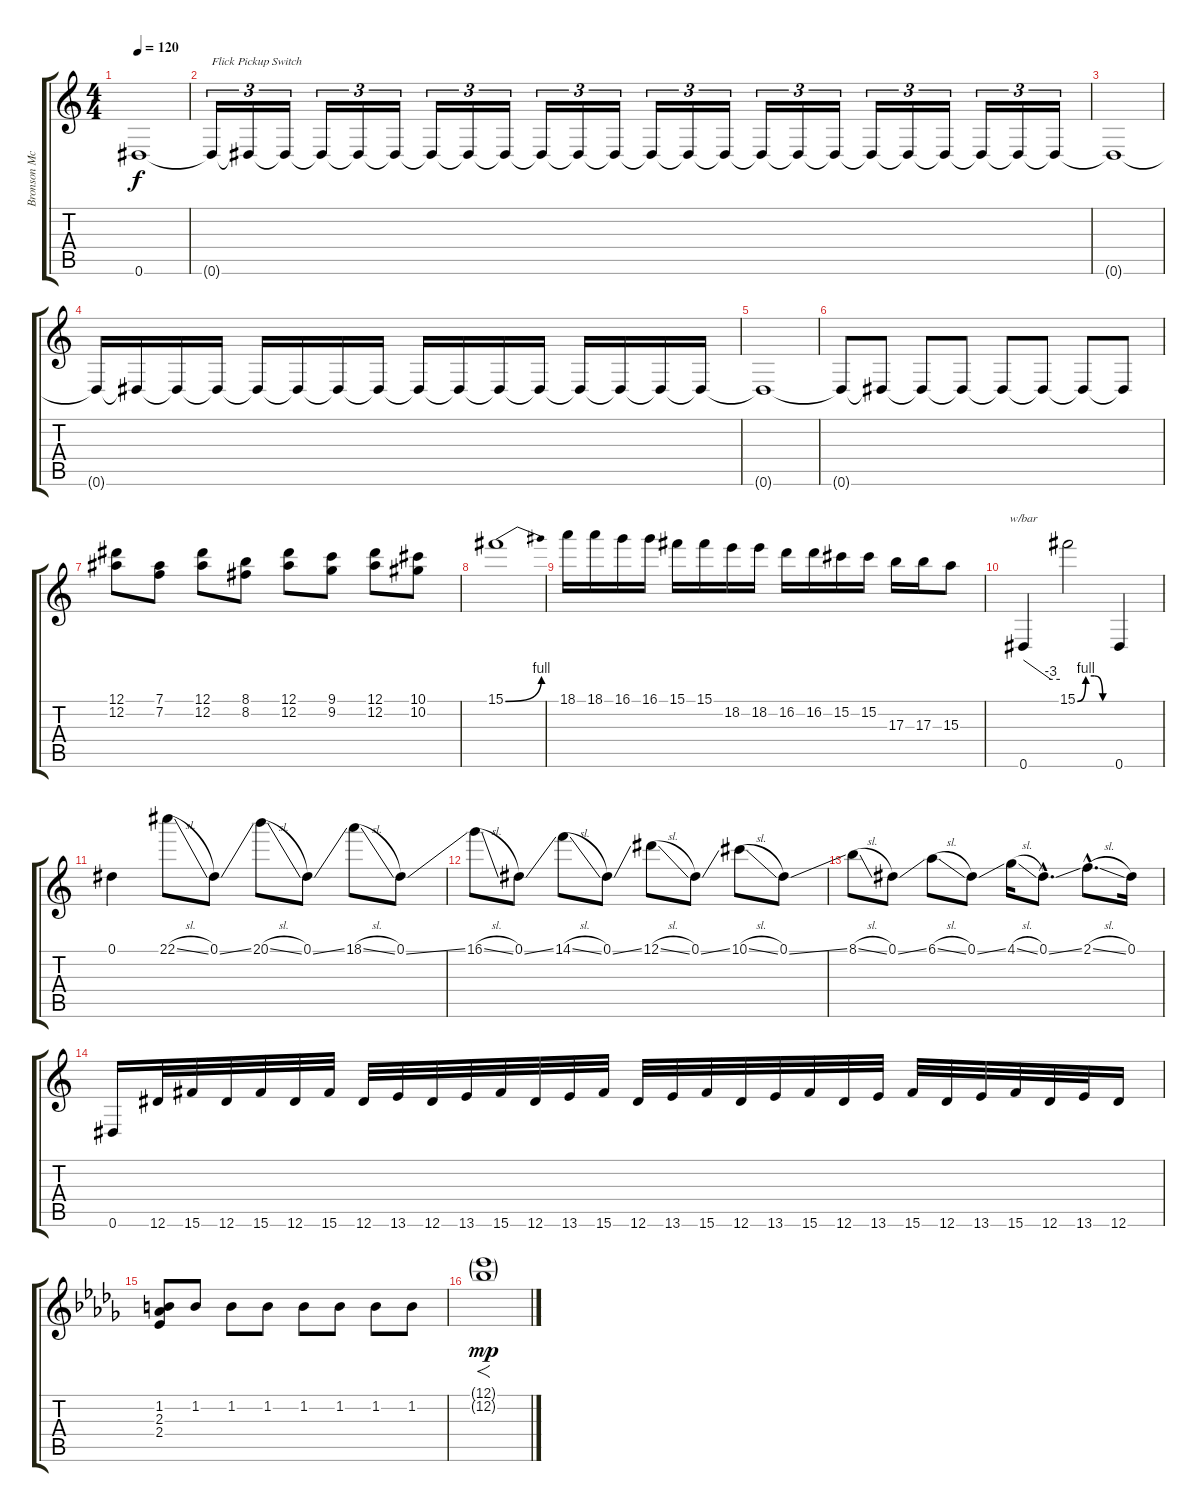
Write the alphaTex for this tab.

\track ("Bronson McDowall (Guitar)" "Bronson Mc") {instrument distortionguitar}
\staff {score tabs}
\tuning (Eb4 Bb3 Gb3 Db3 Ab2 Eb2) {hide}
\ts (4 4)
\tempo 120
\clef g2
\ks c
0.6.1{dy f instrument distortionguitar} |
0.6{t}.16{tu (3 2) txt "Flick Pickup Switch" volume 14} 0.6{t}.16{tu (3 2) volume 0} 0.6{t}.16{tu (3 2) volume 14} 0.6{t}.16{tu (3 2) volume 0} 0.6{t}.16{tu (3 2) volume 14} 0.6{t}.16{tu (3 2) volume 0} 0.6{t}.16{tu (3 2) volume 14} 0.6{t}.16{tu (3 2) volume 0} 0.6{t}.16{tu (3 2) volume 14} 0.6{t}.16{tu (3 2) volume 0} 0.6{t}.16{tu (3 2) volume 14} 0.6{t}.16{tu (3 2) volume 0} 0.6{t}.16{tu (3 2) volume 14} 0.6{t}.16{tu (3 2) volume 0} 0.6{t}.16{tu (3 2) volume 14} 0.6{t}.16{tu (3 2) volume 0} 0.6{t}.16{tu (3 2) volume 14} 0.6{t}.16{tu (3 2) volume 0} 0.6{t}.16{tu (3 2) volume 14} 0.6{t}.16{tu (3 2) volume 0} 0.6{t}.16{tu (3 2) volume 14} 0.6{t}.16{tu (3 2) volume 0} 0.6{t}.16{tu (3 2) volume 14} 0.6{t}.16{tu (3 2) volume 14} |
0.6{t}.1 |
0.6{t}.16{volume 0} 0.6{t}.16{volume 14} 0.6{t}.16{volume 0} 0.6{t}.16{volume 14} 0.6{t}.16{volume 0} 0.6{t}.16{volume 14} 0.6{t}.16{volume 0} 0.6{t}.16{volume 14} 0.6{t}.16{volume 0} 0.6{t}.16{volume 14} 0.6{t}.16{volume 0} 0.6{t}.16{volume 14} 0.6{t}.16{volume 0} 0.6{t}.16{volume 14} 0.6{t}.16{volume 0} 0.6{t}.16{volume 14} |
0.6{t}.1 |
0.6{t}.8{volume 0} 0.6{t}.8{volume 14} 0.6{t}.8{volume 0} 0.6{t}.8{volume 14} 0.6{t}.8{volume 0} 0.6{t}.8{volume 14} 0.6{t}.8{volume 0} 0.6{t}.8{volume 14} |
(12.1 12.2).8 (7.1 7.2).8 (12.1 12.2).8 (8.1 8.2).8 (12.1 12.2).8 (9.1 9.2).8 (12.1 12.2).8 (10.1 10.2).8 |
15.1{be (bend 0 0 60 4)}.1 |
18.1.16 18.1.16 16.1.16 16.1.16 15.1.16 15.1.16 18.2.16 18.2.16 16.2.16 16.2.16 15.2.16 15.2.16 17.3.16 17.3.16 15.3.8 |
0.6.4{tbe (custom default 0 0 45 -12 60 -12)} 15.1{be (custom 0 0 15 4 30 4 45 0 60 0)}.2 0.6.4 |
0.1.4 22.1{sl}.8 0.1{ss}.8 20.1{sl}.8 0.1{ss}.8 18.1{sl}.8 0.1{ss}.8 |
16.1{sl}.8 0.1{ss}.8 14.1{sl}.8 0.1{ss}.8 12.1{sl}.8 0.1{ss}.8 10.1{sl}.8 0.1{ss}.8 |
8.1{sl}.8 0.1{ss}.8 6.1{sl}.8 0.1{ss}.8 4.1{sl}.16 0.1{ss hac}.8{d} 2.1{sl hac}.8{d} 0.1.16 |
0.6.16 12.6.32 15.6.32 12.6.32 15.6.32 12.6.32 15.6.32 12.6.32 13.6.32 12.6.32 13.6.32 15.6.32 12.6.32 13.6.32 15.6.32 12.6.32 13.6.32 15.6.32 12.6.32 13.6.32 15.6.32 12.6.32 13.6.32 15.6.32 12.6.32 13.6.32 15.6.32 12.6.32 13.6.32 12.6.16 |
\ks bbminor
(1.2 2.3 2.4).8 1.2.8 1.2.8 1.2.8 1.2.8 1.2.8 1.2.8 1.2.8 |
(12.1{g} 12.2{g}).1{f dy mp}
